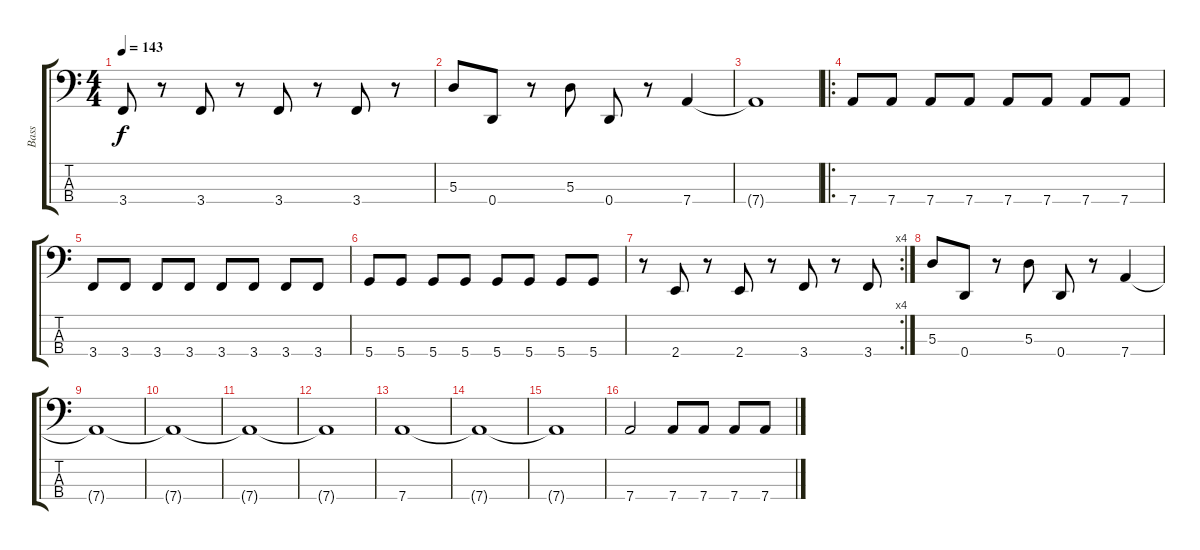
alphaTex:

\track ("Bass" "Bass") {instrument electricbassfinger}
\staff {score tabs}
\tuning (G2 D2 A1 D1) {hide}
\ts (4 4)
\tempo 143
\clef f4
\ks c
3.4.8{dy f} r.8 3.4.8 r.8 3.4.8 r.8 3.4.8 r.8 |
5.3.8 0.4.8 r.8 5.3.8 0.4.8 r.8 7.4.4 |
7.4{t}.1 |
\ro
7.4.8 7.4.8 7.4.8 7.4.8 7.4.8 7.4.8 7.4.8 7.4.8 |
3.4.8 3.4.8 3.4.8 3.4.8 3.4.8 3.4.8 3.4.8 3.4.8 |
5.4.8 5.4.8 5.4.8 5.4.8 5.4.8 5.4.8 5.4.8 5.4.8 |
\rc 4
r.8 2.4.8 r.8 2.4.8 r.8 3.4.8 r.8 3.4.8 |
5.3.8 0.4.8 r.8 5.3.8 0.4.8 r.8 7.4.4 |
7.4{t}.1 |
7.4{t}.1 |
7.4{t}.1 |
7.4{t}.1 |
7.4.1 |
7.4{t}.1 |
7.4{t}.1 |
7.4.2 7.4.8 7.4.8 7.4.8 7.4.8
